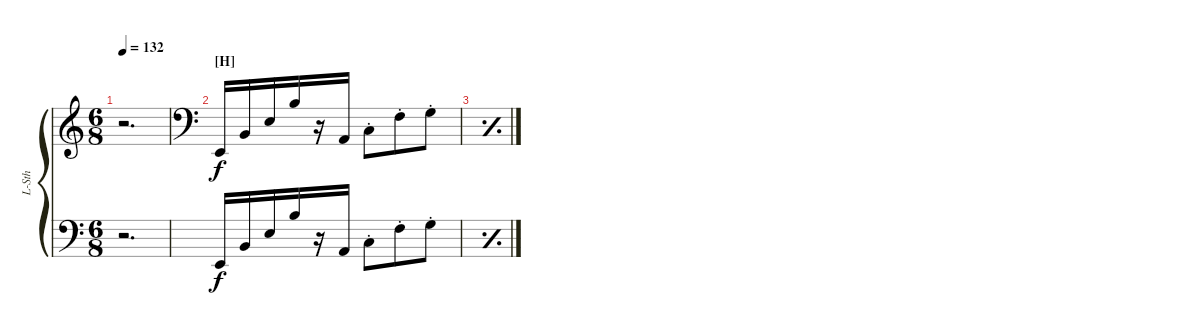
\defaultSystemsLayout 4
\bracketExtendMode groupsimilarinstruments
\otherSystemsTrackNameOrientation horizontal
\track ("Synthesizer" "L-Sth") {multiBarRest instrument lead7fifths}
\staff {score}
\tuning (E4 B3 G3 D3 A2 E2)
\ts (6 8)
\tempo 132
\clef g2
\ks c
r.2{d dy f} |
\section ("H" "")
\clef f4
0.6.16 2.5.16 2.4.16 4.3.16 r.16 5.6.16 3.5{st}.8 3.4{st}.8 0.3{st}.8 |
\simile simple
|
|
|
|
|
|
|
|
|
|
|
|
|
\staff {score}
\tuning (E4 B3 G3 D3 A2 E2)
\clef f4
\ottava regular
\simile none
\ks c
r.2{d dy f} |
-12.6.16{ot 8vb} -5.6.16{ot 8vb} 0.6.16{ot 8vb} 2.5.16{ot 8vb} r.16 -7.6.16{ot 8vb} -4.6{st}.8{ot 8vb} 1.6{st}.8{ot 8vb} 3.6{st}.8{ot 8vb} |
\simile simple
|
|
|
|
|
|
|
|
|
|
|
|
|
